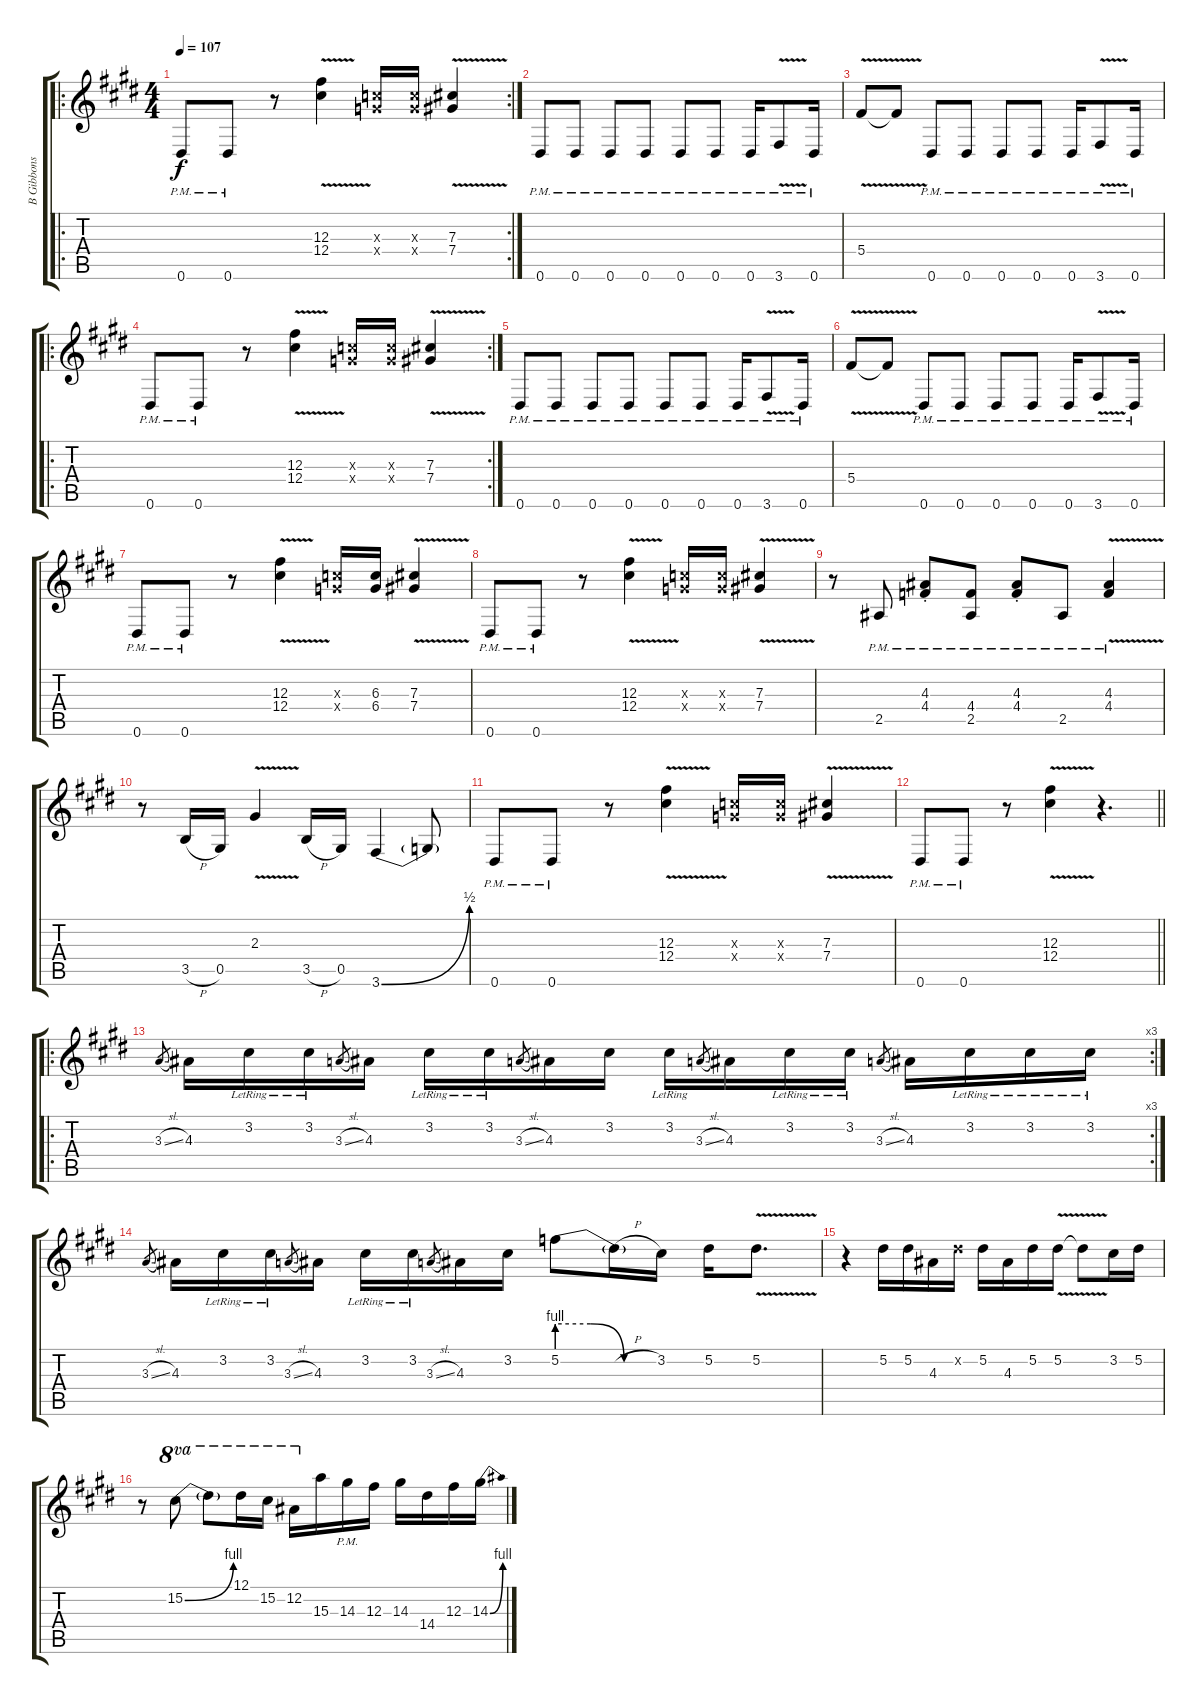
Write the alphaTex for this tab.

\track ("B Gibbons" "B Gibbons") {instrument distortionguitar}
\staff {score tabs}
\tuning (Eb4 Bb3 Gb3 Db3 Ab2 Eb2) {hide}
\ro
\rc 2
\ts (4 4)
\tempo 107
\clef g2
\ks c#minor
0.6{pm}.8{dy f} 0.6{pm}.8 r.8 (12.3{v} 12.4{v}).4 (6.3{x} 6.4{x}).16 (6.3{x} 6.4{x}).16 (7.3{v} 7.4{v}).4 |
\ks e
0.6{pm}.8 0.6{pm}.8 0.6{pm}.8 0.6{pm}.8 0.6{pm}.8 0.6{pm}.8 0.6{pm}.16 3.6{v pm}.8 0.6{pm}.16 |
\ks c#minor
5.4{v}.8 5.4{v t}.8 0.6{pm}.8 0.6{pm}.8 0.6{pm}.8 0.6{pm}.8 0.6{pm}.16 3.6{v pm}.8 0.6{pm}.16 |
\ro
\rc 2
0.6{pm}.8 0.6{pm}.8 r.8 (12.3{v} 12.4{v}).4 (6.3{x} 6.4{x}).16 (6.3{x} 6.4{x}).16 (7.3{v} 7.4{v}).4 |
\ks e
0.6{pm}.8 0.6{pm}.8 0.6{pm}.8 0.6{pm}.8 0.6{pm}.8 0.6{pm}.8 0.6{pm}.16 3.6{v pm}.8 0.6{pm}.16 |
\ks c#minor
5.4{v}.8 5.4{v t}.8 0.6{pm}.8 0.6{pm}.8 0.6{pm}.8 0.6{pm}.8 0.6{pm}.16 3.6{v pm}.8 0.6{pm}.16 |
0.6{pm}.8 0.6{pm}.8 r.8 (12.3{v} 12.4{v}).4 (6.3{x} 6.4{x}).16 (6.3 6.4).16 (7.3{v} 7.4{v}).4 |
\ks e
0.6{pm}.8 0.6{pm}.8 r.8 (12.3{v} 12.4{v}).4 (6.3{x} 6.4{x}).16 (6.3{x} 6.4{x}).16 (7.3{v} 7.4{v}).4 |
\ks c#minor
r.8 2.5{pm}.8 (4.3{pm st} 4.4{pm st}).8 (4.4{pm} 2.5{pm}).8 (4.3{pm st} 4.4{pm st}).8 2.5{pm}.8 (4.3{v pm} 4.4{v pm}).4 |
\ks e
r.8 3.5{h}.16 0.5.16 2.3{v}.4 3.5{h}.16 0.5.16 3.6{be (bend 0 0 60 2)}.4 3.6{t}.8 |
\ks c#minor
0.6{pm}.8 0.6{pm}.8 r.8 (12.3{v} 12.4{v}).4 (6.3{x} 6.4{x}).16 (6.3{x} 6.4{x}).16 (7.3{v} 7.4{v}).4 |
\barLineRight lightlight
0.6{pm}.8 0.6{pm}.8 r.8 (12.3{v} 12.4{v}).4 r.4{d} |
\ro
\rc 3
\ks e
3.3{sl}.8{gr} 4.3.16 3.2{lr}.16 3.2{lr}.16 3.3{sl}.8{gr} 4.3.16 3.2{lr}.16 3.2{lr}.16 3.3{sl}.8{gr} 4.3.16 3.2.16 3.2{lr}.16 3.3{sl}.8{gr} 4.3.16 3.2{lr}.16 3.2{lr}.16 3.3{sl}.8{gr} 4.3.16 3.2{lr}.16 3.2{lr}.16 3.2{lr}.16 |
3.3{sl}.8{gr} 4.3.16 3.2{lr}.16 3.2{lr}.16 3.3{sl}.8{gr} 4.3.16 3.2{lr}.16 3.2{lr}.16 3.3{sl}.8{gr} 4.3.16 3.2.16 5.2{be (custom 0 4 20 4 40 0 60 0)}.8 5.2{h t}.16 3.2.16 5.2.16 5.2{v}.8{d} |
r.4 5.2.16 5.2.16 4.3.16 5.2{x}.16 5.2.16 4.3.16 5.2.16 5.2{v}.16 5.2{v t}.8 3.2.16 5.2.16 |
\ks c#minor
r.8 15.2{be (bend 0 0 60 4)}.8{ot 8va} 15.2{t}.8{ot 8va} 12.1.16{ot 8va} 15.2.16{ot 8va} 12.2.16{ot 8va} 15.3.16 14.3{pm}.16 12.3.16 14.3.16 14.4.16 12.3.16 14.3{be (bend 0 0 60 4)}.16
